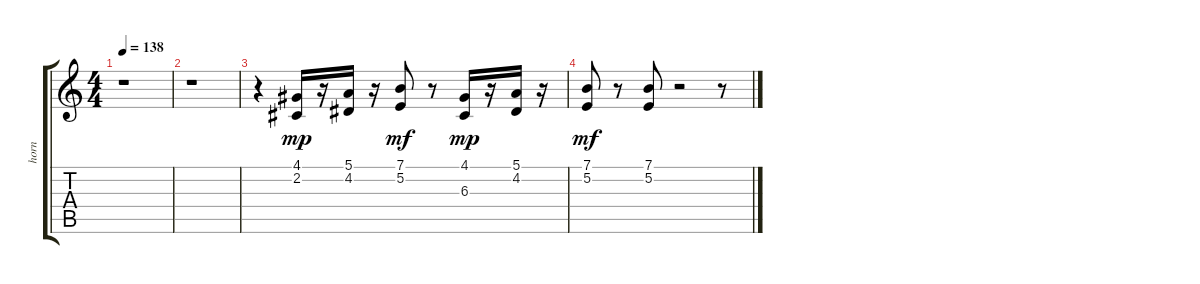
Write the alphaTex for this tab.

\track ("horn" "horn") {instrument tenorsax}
\staff {score tabs}
\tuning (E4 B3 G3 D3 A2 E2) {hide}
\ts (4 4)
\tempo 138
\clef g2
\ks c
r.1{dy mf} |
r.1 |
r.4 (4.1 2.2).16{dy mp} r.16 (5.1 4.2).16 r.16 (7.1 5.2).8{dy mf} r.8 (4.1 6.3).16{dy mp} r.16 (5.1 4.2).16 r.16 |
(7.1 5.2).8{dy mf} r.8 (7.1 5.2).8 r.2 r.8
